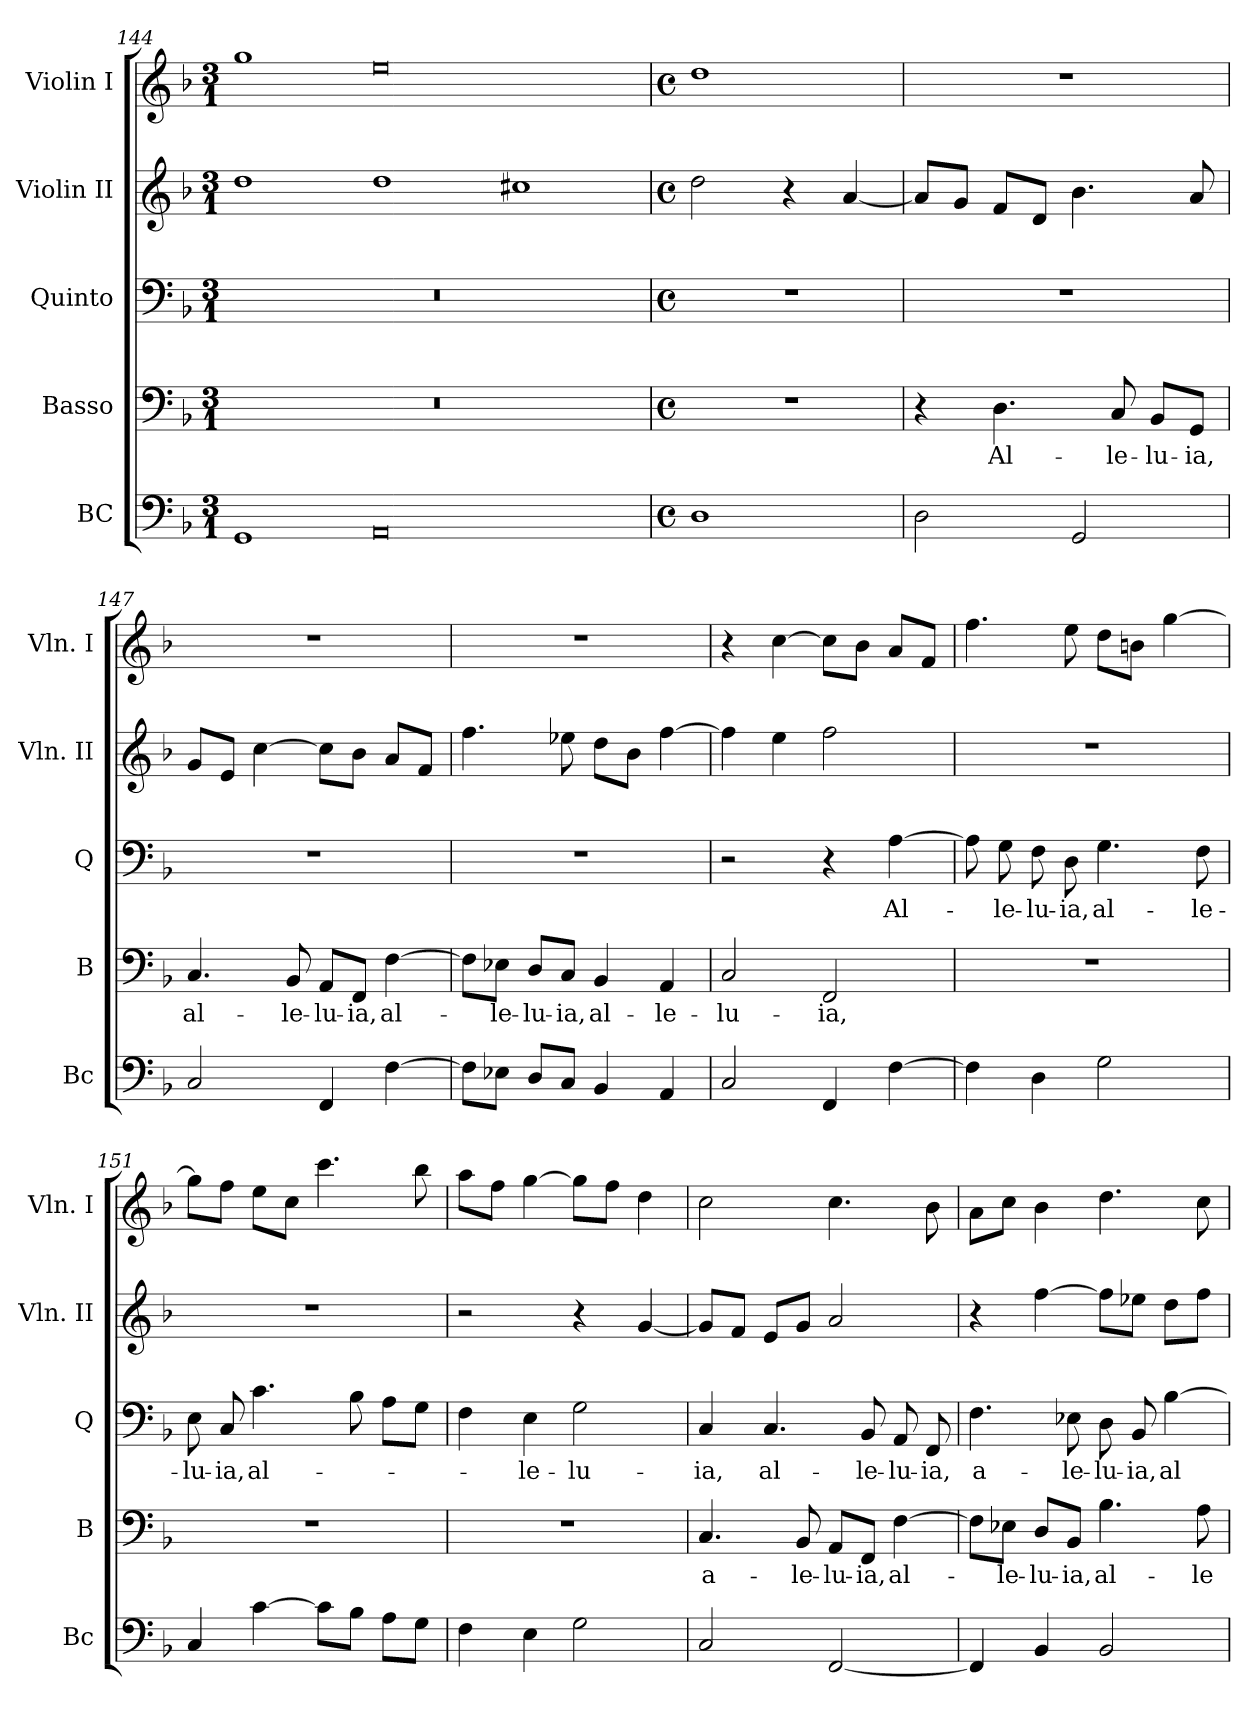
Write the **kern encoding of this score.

**kern	**kern	**text	**kern	**text	**kern	**kern
*part5	*part4	*part4	*part3	*part3	*part2	*part1
*staff5	*staff4	*staff4	*staff3	*staff3	*staff2	*staff1
*I"BC	*I"Basso	*	*I"Quinto	*	*I"Violin II	*I"Violin I
*I'Bc	*I'B	*	*I'Q	*	*I'Vln. II	*I'Vln. I
*clefF4	*clefF4	*	*clefF4	*	*clefG2	*clefG2
*k[b-]	*k[b-]	*	*k[b-]	*	*k[b-]	*k[b-]
*F:	*F:	*	*F:	*	*F:	*F:
*M3/1	*M3/1	*	*M3/1	*	*M3/1	*M3/1
=144	=144	=144	=144	=144	=144	=144
1GG	0.r	.	0.r	.	1dd	1gg
0AA	.	.	.	.	1dd	0ee
.	.	.	.	.	1cc#X	.
!!LO:PB:g=z
=145	=145	=145	=145	=145	=145	=145
*M4/4	*M4/4	*	*M4/4	*	*M4/4	*M4/4
*met(c)	*met(c)	*	*met(c)	*	*met(c)	*met(c)
1D	1r	.	1r	.	2dd\	1dd
.	.	.	.	.	4r	.
.	.	.	.	.	[4a/	.
=146	=146	=146	=146	=146	=146	=146
2D\	4r	.	1r	.	8a/L]	1r
.	.	.	.	.	8g/J	.
!	!	!LO:LY:b	!	!	!	!
.	4.D\	Al-	.	.	8f/L	.
.	.	.	.	.	8d/J	.
2GG/	.	.	.	.	4.b-\	.
!	!	!LO:LY:b	!	!	!	!
.	8C/	-le-	.	.	.	.
!	!	!LO:LY:b	!	!	!	!
.	8BB-/L	-lu-	.	.	.	.
!	!	!LO:LY:b	!	!	!	!
.	8GG/J	-ia,	.	.	8a/	.
=147	=147	=147	=147	=147	=147	=147
!	!	!LO:LY:b	!	!	!	!
2C/	4.C/	al-	1r	.	8g/L	1r
.	.	.	.	.	8e/J	.
.	.	.	.	.	[4cc\	.
!	!	!LO:LY:b	!	!	!	!
.	8BB-/	-le-	.	.	.	.
!	!	!LO:LY:b	!	!	!	!
4FF/	8AA/L	-lu-	.	.	8cc\L]	.
!	!	!LO:LY:b	!	!	!	!
.	8FF/J	-ia,	.	.	8b-\J	.
!	!	!LO:LY:b	!	!	!	!
[4F\	[4F\	al-	.	.	8a/L	.
.	.	.	.	.	8f/J	.
=148	=148	=148	=148	=148	=148	=148
8F\L]	8F\L]	.	1r	.	4.ff\	1r
!	!	!LO:LY:b	!	!	!	!
8E-X\J	8E-X\J	-le-	.	.	.	.
!	!	!LO:LY:b	!	!	!	!
8D/L	8D/L	-lu-	.	.	.	.
!	!	!LO:LY:b	!	!	!	!
8C/J	8C/J	-ia,	.	.	8ee-X\	.
!	!	!LO:LY:b	!	!	!	!
4BB-/	4BB-/	al-	.	.	8dd\L	.
.	.	.	.	.	8b-\J	.
!	!	!LO:LY:b	!	!	!	!
4AA/	4AA/	-le-	.	.	[4ff\	.
=149	=149	=149	=149	=149	=149	=149
!	!	!LO:LY:b	!	!	!	!
2C/	2C/	-lu-	2r	.	4ff\]	4r
.	.	.	.	.	4ee\	[4cc\
!	!	!LO:LY:b	!	!	!	!
4FF/	2FF/	-ia,	4r	.	2ff\	8cc\L]
.	.	.	.	.	.	8b-\J
!	!	!	!	!LO:LY:b	!	!
[4F\	.	.	[4A\	Al-	.	8a/L
.	.	.	.	.	.	8f/J
=150	=150	=150	=150	=150	=150	=150
4F\]	1r	.	8A\]	.	1r	4.ff\
!	!	!	!	!LO:LY:b	!	!
.	.	.	8G\	-le-	.	.
!	!	!	!	!LO:LY:b	!	!
4D\	.	.	8F\	-lu-	.	.
!	!	!	!	!LO:LY:b	!	!
.	.	.	8D\	-ia,	.	8ee\
!	!	!	!	!LO:LY:b	!	!
2G\	.	.	4.G\	al-	.	8dd\L
.	.	.	.	.	.	8bn\J
.	.	.	.	.	.	[4gg\
!	!	!	!	!LO:LY:b	!	!
.	.	.	8F\	-le-	.	.
!!LO:LB:g=z
=151	=151	=151	=151	=151	=151	=151
!	!	!	!	!LO:LY:b	!	!
4C/	1r	.	8E\	-lu-	1r	8gg\L]
!	!	!	!	!LO:LY:b	!	!
.	.	.	8C/	-ia,	.	8ff\J
!	!	!	!	!LO:LY:b	!	!
[4c\	.	.	4.c\	al-	.	8ee\L
.	.	.	.	.	.	8cc\J
8c\L]	.	.	.	.	.	4.ccc\
8B-\J	.	.	8B-\	.	.	.
8A\L	.	.	8A\L	.	.	.
8G\J	.	.	8G\J	.	.	8bb-\
=152	=152	=152	=152	=152	=152	=152
4F\	1r	.	4F\	.	2r	8aa\L
.	.	.	.	.	.	8ff\J
!	!	!	!	!LO:LY:b	!	!
4E\	.	.	4E\	-le-	.	[4gg\
!	!	!	!	!LO:LY:b	!	!
2G\	.	.	2G\	-lu-	4r	8gg\L]
.	.	.	.	.	.	8ff\J
.	.	.	.	.	[4g/	4dd\
=153	=153	=153	=153	=153	=153	=153
!	!	!LO:LY:b	!	!LO:LY:b	!	!
2C/	4.C/	a-	4C/	-ia,	8g/L]	2cc\
.	.	.	.	.	8f/J	.
!	!	!	!	!LO:LY:b	!	!
.	.	.	4.C/	al-	8e/L	.
!	!	!LO:LY:b	!	!	!	!
.	8BB-/	-le-	.	.	8g/J	.
!	!	!LO:LY:b	!	!	!	!
[2FF/	8AA/L	-lu-	.	.	2a/	4.cc\
!	!	!LO:LY:b	!	!LO:LY:b	!	!
.	8FF/J	-ia,	8BB-/	-le-	.	.
!	!	!LO:LY:b	!	!LO:LY:b	!	!
.	[4F\	al-	8AA/	-lu-	.	.
!	!	!	!	!LO:LY:b	!	!
.	.	.	8FF/	-ia,	.	8b-\
=154	=154	=154	=154	=154	=154	=154
!	!	!	!	!LO:LY:b	!	!
4FF/]	8F\L]	.	4.F\	a-	4r	8a\L
!	!	!LO:LY:b	!	!	!	!
.	8E-X\J	-le-	.	.	.	8cc\J
!	!	!LO:LY:b	!	!	!	!
4BB-/	8D/L	-lu-	.	.	[4ff\	4b-\
!	!	!LO:LY:b	!	!LO:LY:b	!	!
.	8BB-/J	-ia,	8E-X\	-le-	.	.
!	!	!LO:LY:b	!	!LO:LY:b	!	!
2BB-/	4.B-\	al-	8D\	-lu-	8ff\L]	4.dd\
!	!	!	!	!LO:LY:b	!	!
.	.	.	8BB-/	-ia,	8ee-X\J	.
!	!	!	!	!LO:LY:b	!	!
.	.	.	[4B-\	al-	8dd\L	.
!	!	!LO:LY:b	!	!	!	!
.	8A\	-le-	.	.	8ff\J	8cc\
=	=	=	=	=	=	=
*-	*-	*-	*-	*-	*-	*-
